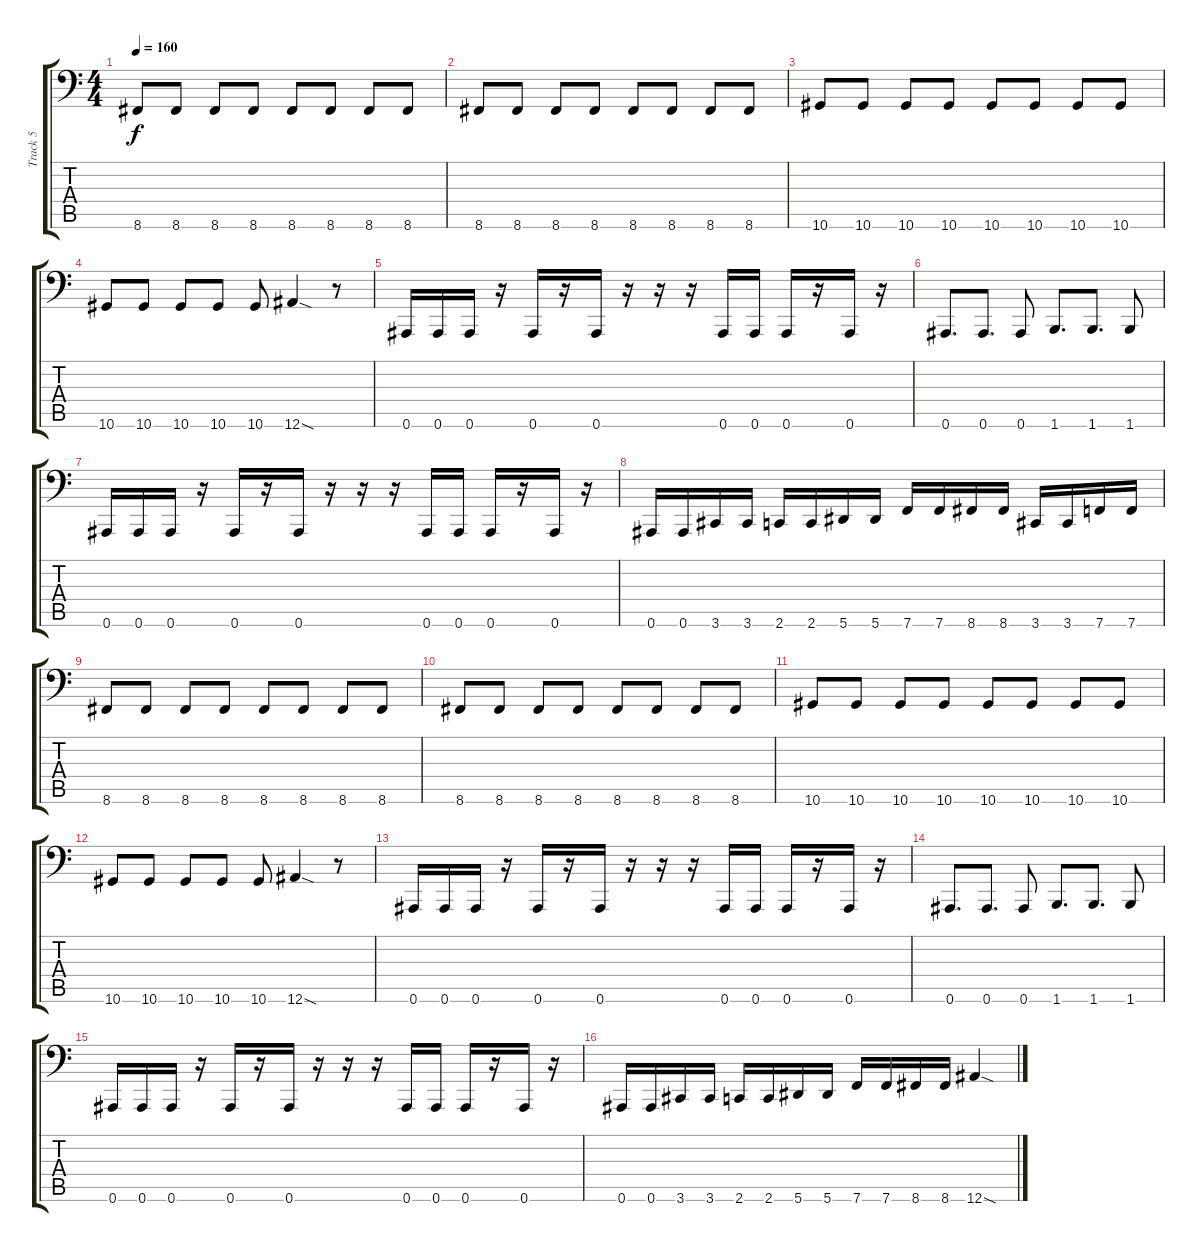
\track ("Track 5" "Track 5") {instrument electricbasspick}
\staff {score tabs}
\tuning (C3 G2 Eb2 Bb1 F1 Bb0) {hide}
\ts (4 4)
\tempo 160
\clef f4
\ks c
8.6.8{dy f} 8.6.8 8.6.8 8.6.8 8.6.8 8.6.8 8.6.8 8.6.8 |
8.6.8 8.6.8 8.6.8 8.6.8 8.6.8 8.6.8 8.6.8 8.6.8 |
10.6.8 10.6.8 10.6.8 10.6.8 10.6.8 10.6.8 10.6.8 10.6.8 |
10.6.8 10.6.8 10.6.8 10.6.8 10.6.8 12.6{sod}.4 r.8 |
0.6.16 0.6.16 0.6.16 r.16 0.6.16 r.16 0.6.16 r.16 r.16 r.16 0.6.16 0.6.16 0.6.16 r.16 0.6.16 r.16 |
0.6.8{d} 0.6.8{d} 0.6.8 1.6.8{d} 1.6.8{d} 1.6.8 |
0.6.16 0.6.16 0.6.16 r.16 0.6.16 r.16 0.6.16 r.16 r.16 r.16 0.6.16 0.6.16 0.6.16 r.16 0.6.16 r.16 |
0.6.16 0.6.16 3.6.16 3.6.16 2.6.16 2.6.16 5.6.16 5.6.16 7.6.16 7.6.16 8.6.16 8.6.16 3.6.16 3.6.16 7.6.16 7.6.16 |
8.6.8 8.6.8 8.6.8 8.6.8 8.6.8 8.6.8 8.6.8 8.6.8 |
8.6.8 8.6.8 8.6.8 8.6.8 8.6.8 8.6.8 8.6.8 8.6.8 |
10.6.8 10.6.8 10.6.8 10.6.8 10.6.8 10.6.8 10.6.8 10.6.8 |
10.6.8 10.6.8 10.6.8 10.6.8 10.6.8 12.6{sod}.4 r.8 |
0.6.16 0.6.16 0.6.16 r.16 0.6.16 r.16 0.6.16 r.16 r.16 r.16 0.6.16 0.6.16 0.6.16 r.16 0.6.16 r.16 |
0.6.8{d} 0.6.8{d} 0.6.8 1.6.8{d} 1.6.8{d} 1.6.8 |
0.6.16 0.6.16 0.6.16 r.16 0.6.16 r.16 0.6.16 r.16 r.16 r.16 0.6.16 0.6.16 0.6.16 r.16 0.6.16 r.16 |
0.6.16 0.6.16 3.6.16 3.6.16 2.6.16 2.6.16 5.6.16 5.6.16 7.6.16 7.6.16 8.6.16 8.6.16 12.6{sod}.4
